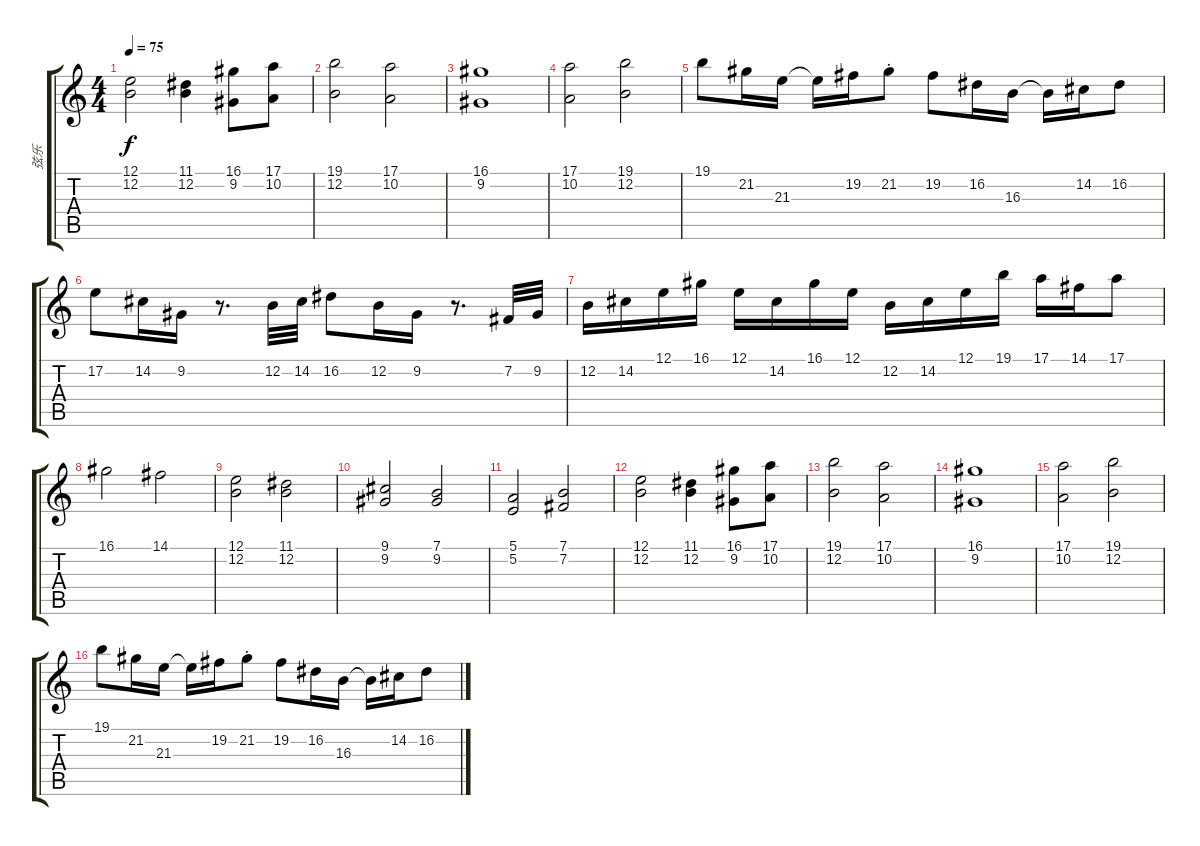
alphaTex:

\track ("弦乐" "弦乐") {instrument synthstrings1}
\staff {score tabs}
\tuning (E4 B3 G3 D3 A2 E2) {hide}
\ts (4 4)
\tempo 75
\clef g2
\ks c
(12.1 12.2).2{dy f} (11.1 12.2).4 (16.1 9.2).8 (17.1 10.2).8 |
(19.1 12.2).2 (17.1 10.2).2 |
(16.1 9.2).1 |
(17.1 10.2).2 (19.1 12.2).2 |
19.1.8 21.2.16 21.3.16 21.3{t}.16 19.2.16 21.2{st}.8 19.2.8 16.2.16 16.3.16 16.3{t}.16 14.2.16 16.2.8 |
17.2.8 14.2.16 9.2.16 r.8{d} 12.2.32 14.2.32 16.2.8 12.2.16 9.2.16 r.8{d} 7.2.32 9.2.32 |
12.2.16 14.2.16 12.1.16 16.1.16 12.1.16 14.2.16 16.1.16 12.1.16 12.2.16 14.2.16 12.1.16 19.1.16 17.1.16 14.1.16 17.1.8 |
16.1.2 14.1.2 |
(12.1 12.2).2 (11.1 12.2).2 |
(9.1 9.2).2 (7.1 9.2).2 |
(5.1 5.2).2 (7.1 7.2).2 |
(12.1 12.2).2 (11.1 12.2).4 (16.1 9.2).8 (17.1 10.2).8 |
(19.1 12.2).2 (17.1 10.2).2 |
(16.1 9.2).1 |
(17.1 10.2).2 (19.1 12.2).2 |
19.1.8 21.2.16 21.3.16 21.3{t}.16 19.2.16 21.2{st}.8 19.2.8 16.2.16 16.3.16 16.3{t}.16 14.2.16 16.2.8
